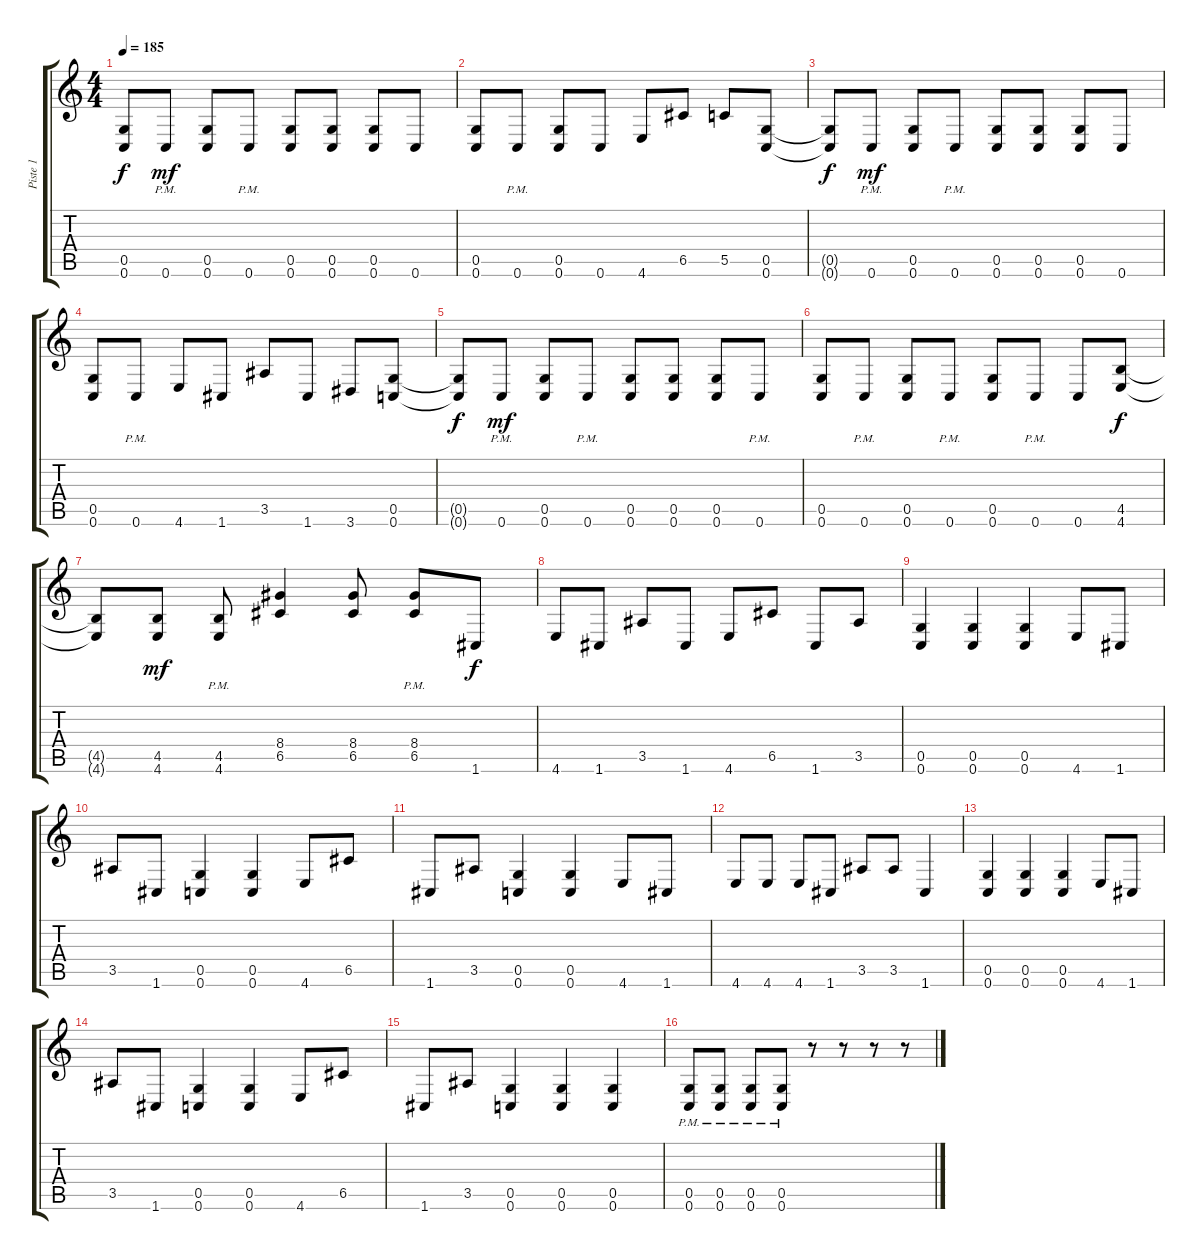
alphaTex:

\track ("Piste 1" "Piste 1") {instrument distortionguitar}
\staff {score tabs}
\tuning (D4 A3 F3 C3 G2 C2) {hide}
\ts (4 4)
\tempo 185
\clef g2
\ks c
(0.5{t} 0.6{t}).8{dy f} 0.6{pm}.8{dy mf} (0.5 0.6).8 0.6{pm}.8 (0.5 0.6).8 (0.5 0.6).8 (0.5 0.6).8 0.6.8 |
(0.5 0.6).8 0.6{pm}.8 (0.5 0.6).8 0.6.8 4.6.8 6.5.8 5.5.8 (0.5 0.6).8 |
(0.5{t} 0.6{t}).8{dy f} 0.6{pm}.8{dy mf} (0.5 0.6).8 0.6{pm}.8 (0.5 0.6).8 (0.5 0.6).8 (0.5 0.6).8 0.6.8 |
(0.5 0.6).8 0.6{pm}.8 4.6.8 1.6.8 3.5.8 1.6.8 3.6.8 (0.5 0.6).8 |
(0.5{t} 0.6{t}).8{dy f} 0.6{pm}.8{dy mf} (0.5 0.6).8 0.6{pm}.8 (0.5 0.6).8 (0.5 0.6).8 (0.5 0.6).8 0.6{pm}.8 |
(0.5 0.6).8 0.6{pm}.8 (0.5 0.6).8 0.6{pm}.8 (0.5 0.6).8 0.6{pm}.8 0.6.8 (4.5 4.6).8{dy f} |
(4.5{t} 4.6{t}).8 (4.5 4.6).8{dy mf} (4.5{pm} 4.6{pm}).8 (8.4 6.5).4 (8.4 6.5).8 (8.4{pm} 6.5{pm}).8 1.6.8{dy f} |
4.6.8 1.6.8 3.5.8 1.6.8 4.6.8 6.5.8 1.6.8 3.5.8 |
(0.5 0.6).4 (0.5 0.6).4 (0.5 0.6).4 4.6.8 1.6.8 |
3.5.8 1.6.8 (0.5 0.6).4 (0.5 0.6).4 4.6.8 6.5.8 |
1.6.8 3.5.8 (0.5 0.6).4 (0.5 0.6).4 4.6.8 1.6.8 |
4.6.8 4.6.8 4.6.8 1.6.8 3.5.8 3.5.8 1.6.4 |
(0.5 0.6).4 (0.5 0.6).4 (0.5 0.6).4 4.6.8 1.6.8 |
3.5.8 1.6.8 (0.5 0.6).4 (0.5 0.6).4 4.6.8 6.5.8 |
1.6.8 3.5.8 (0.5 0.6).4 (0.5 0.6).4 (0.5 0.6).4 |
(0.5{pm} 0.6{pm}).8 (0.5{pm} 0.6{pm}).8 (0.5{pm} 0.6{pm}).8 (0.5{pm} 0.6{pm}).8 r.8 r.8 r.8 r.8
